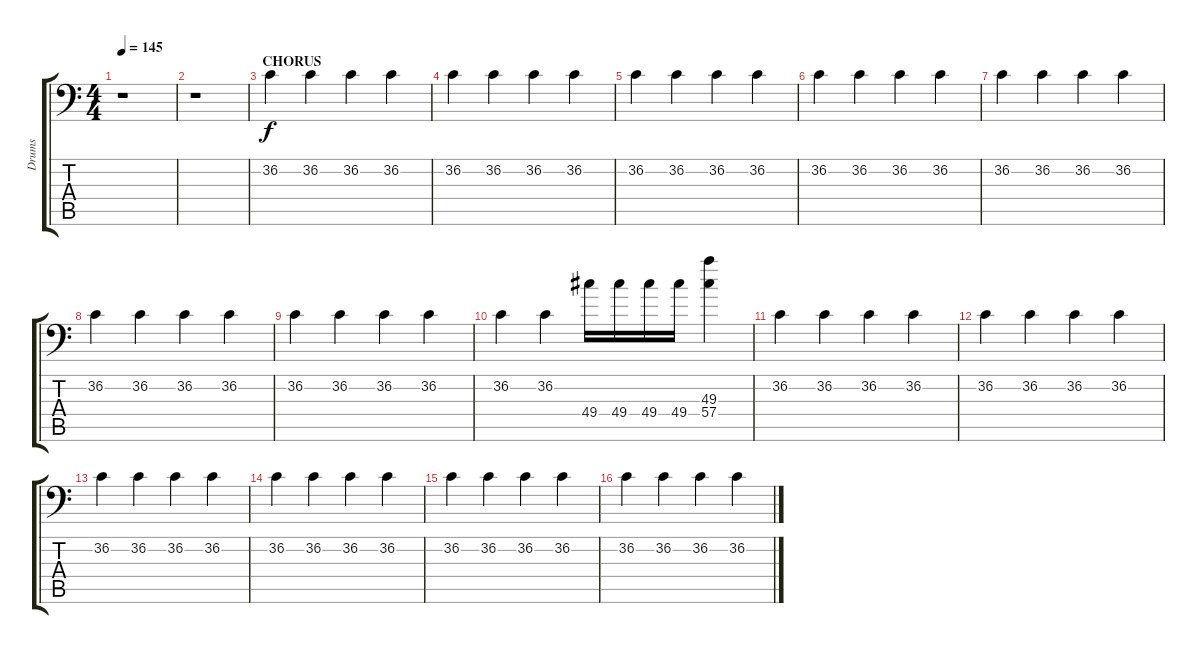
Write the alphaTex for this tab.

\track ("Drums" "Drums") {instrument acousticgrandpiano}
\staff {score tabs}
\tuning (C-1 C-1 C-1 C-1 C-1 C-1) {hide}
\ts (4 4)
\tempo 145
\clef f4
\ks c
r.1{dy f} |
r.1 |
\section ("" "CHORUS")
36.2.4 36.2.4 36.2.4 36.2.4 |
36.2.4 36.2.4 36.2.4 36.2.4 |
36.2.4 36.2.4 36.2.4 36.2.4 |
36.2.4 36.2.4 36.2.4 36.2.4 |
36.2.4 36.2.4 36.2.4 36.2.4 |
36.2.4 36.2.4 36.2.4 36.2.4 |
36.2.4 36.2.4 36.2.4 36.2.4 |
36.2.4 36.2.4 49.4.16 49.4.16 49.4.16 49.4.16 (49.3 57.4).4 |
36.2.4 36.2.4 36.2.4 36.2.4 |
36.2.4 36.2.4 36.2.4 36.2.4 |
36.2.4 36.2.4 36.2.4 36.2.4 |
36.2.4 36.2.4 36.2.4 36.2.4 |
36.2.4 36.2.4 36.2.4 36.2.4 |
36.2.4 36.2.4 36.2.4 36.2.4
